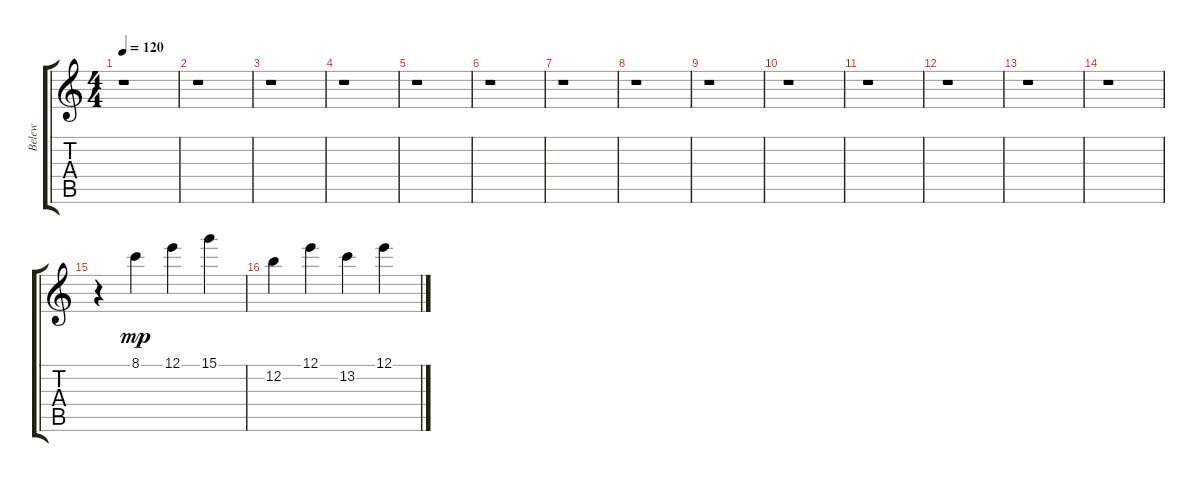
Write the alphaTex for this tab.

\track ("Belew" "Belew") {instrument acousticguitarnylon}
\staff {score tabs}
\tuning (E4 B3 G3 D3 A2 E2) {hide}
\ts (4 4)
\tempo 120
\clef g2
\ks c
r.1{dy f} |
r.1 |
r.1 |
r.1 |
r.1 |
r.1 |
r.1 |
r.1 |
r.1 |
r.1 |
r.1 |
r.1 |
r.1 |
r.1 |
r.4 8.1.4{dy mp} 12.1.4 15.1.4 |
12.2.4 12.1.4 13.2.4 12.1.4
